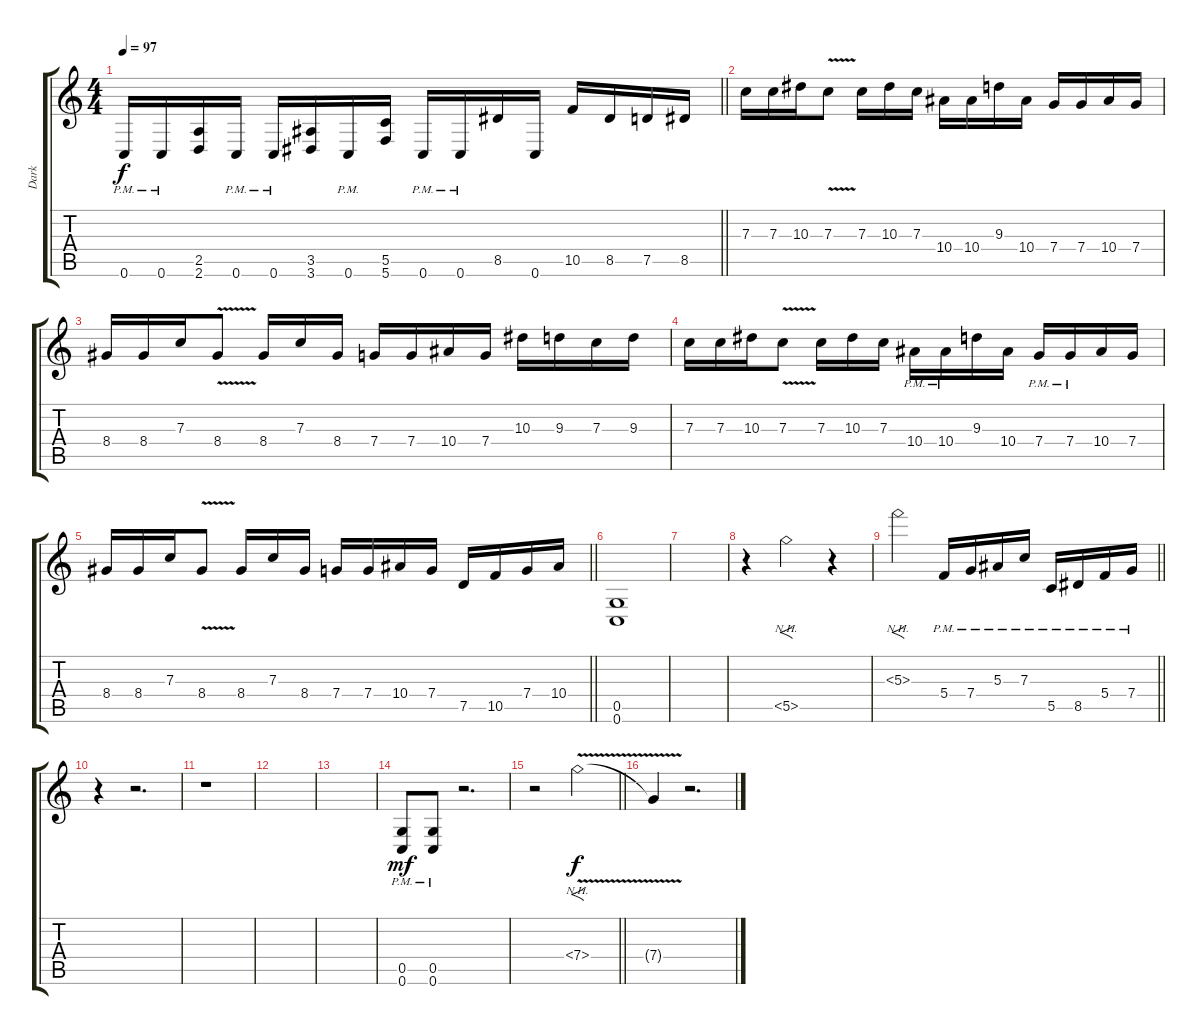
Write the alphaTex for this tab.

\track ("Dark" "Dark") {instrument overdrivenguitar}
\staff {score tabs}
\tuning (D4 A3 F3 C3 G2 C2) {hide}
\ts (4 4)
\tempo 97
\clef g2
\barLineRight lightlight
\ks c
0.6{pm}.16{dy f} 0.6{pm}.16 (2.5 2.6).16 0.6{pm}.16 0.6{pm}.16 (3.5 3.6).16 0.6{pm}.16 (5.5 5.6).16 0.6{pm}.16 0.6{pm}.16 8.5.16 0.6.16 10.5.16 8.5.16 7.5.16 8.5.16 |
7.3.16 7.3.16 10.3.16 7.3{v}.8 7.3.16 10.3.16 7.3.16 10.4.16 10.4.16 9.3.16 10.4.16 7.4.16 7.4.16 10.4.16 7.4.16 |
8.4.16 8.4.16 7.3.16 8.4{v}.8 8.4.16 7.3.16 8.4.16 7.4.16 7.4.16 10.4.16 7.4.16 10.3.16 9.3.16 7.3.16 9.3.16 |
7.3.16 7.3.16 10.3.16 7.3{v}.8 7.3.16 10.3.16 7.3.16 10.4{pm}.16 10.4{pm}.16 9.3.16 10.4.16 7.4{pm}.16 7.4{pm}.16 10.4.16 7.4.16 |
\barLineRight lightlight
8.4.16 8.4.16 7.3.16 8.4{v}.8 8.4.16 7.3.16 8.4.16 7.4.16 7.4.16 10.4.16 7.4.16 7.5.16 10.5.16 7.4.16 10.4.16 |
(0.5 0.6).1 |
|
r.4 5.5{nh}.2{f} r.4 |
\barLineRight lightlight
5.3{nh}.2{f} 5.4{pm}.16 7.4{pm}.16 5.3{pm}.16 7.3{pm}.16 5.5{pm}.16 8.5{pm}.16 5.4{pm}.16 7.4{pm}.16 |
r.4 r.2{d} |
r.1 |
|
|
(0.5{pm} 0.6{pm}).8{dy mf} (0.5{pm} 0.6{pm}).8 r.2{d} |
\barLineRight lightlight
r.2 7.4{nh v}.2{f dy f} |
7.4{t}.4 r.2{d}
